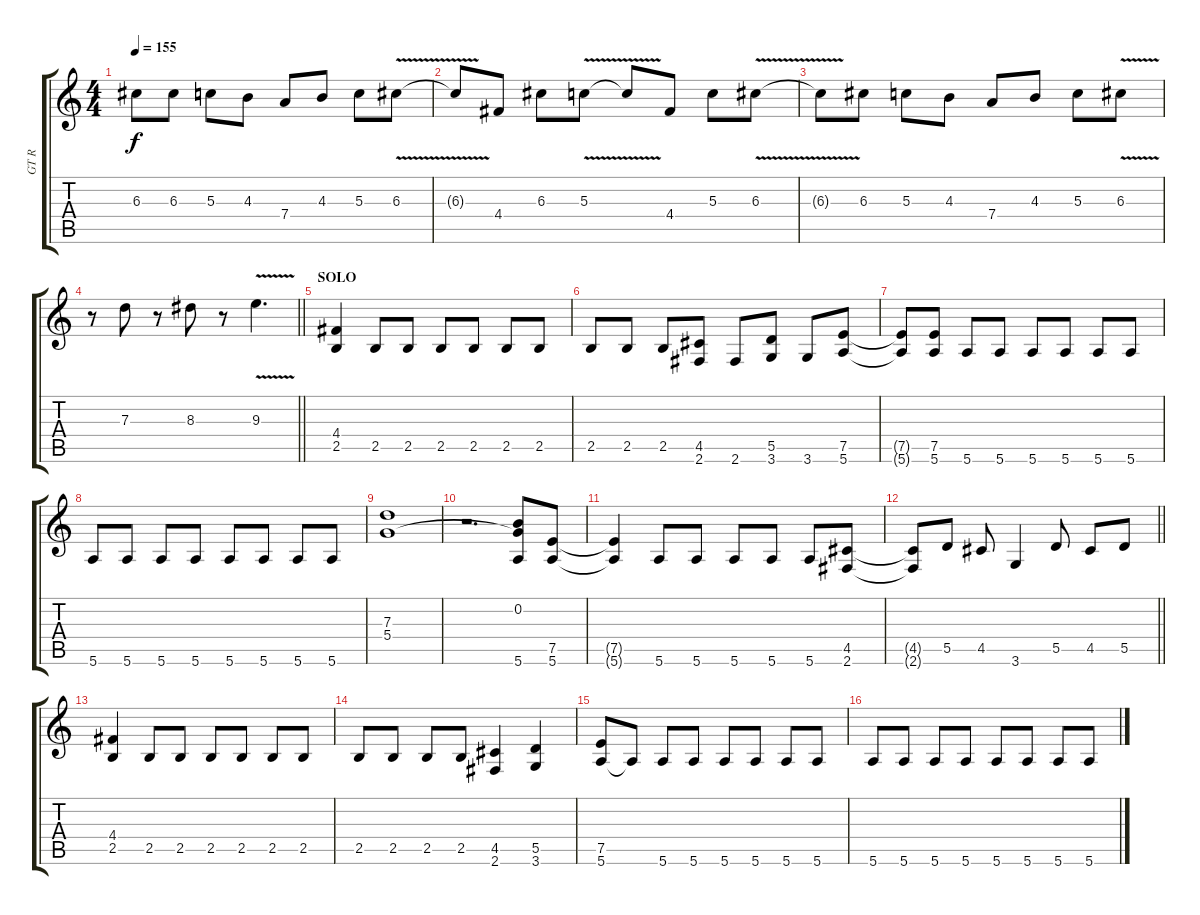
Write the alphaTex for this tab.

\track ("GT R" "GT R") {instrument distortionguitar}
\staff {score tabs}
\tuning (E4 B3 G3 D3 A2 E2) {hide}
\ts (4 4)
\tempo 155
\clef g2
\ks c
6.3{t}.8{dy f} 6.3.8 5.3.8 4.3.8 7.4.8 4.3.8 5.3.8 6.3{v}.8 |
6.3{t}.8 4.4.8 6.3.8 5.3{v}.8 5.3{t}.8 4.4.8 5.3.8 6.3{v}.8 |
6.3{t}.8 6.3.8 5.3.8 4.3.8 7.4.8 4.3.8 5.3.8 6.3{v}.8 |
\barLineRight lightlight
r.8 7.3.8 r.8 8.3.8 r.8 9.3{v}.4{d} |
\section ("" "SOLO")
(4.4 2.5).4 2.5.8 2.5.8 2.5.8 2.5.8 2.5.8 2.5.8 |
2.5.8 2.5.8 2.5.8 (4.5 2.6).8 2.6.8 (5.5 3.6).8 3.6.8 (7.5 5.6).8 |
(7.5{t} 5.6{t}).8 (7.5 5.6).8 5.6.8 5.6.8 5.6.8 5.6.8 5.6.8 5.6.8 |
5.6.8 5.6.8 5.6.8 5.6.8 5.6.8 5.6.8 5.6.8 5.6.8 |
(7.3 5.4).1 |
r.2{d} (0.2 5.4{t} 5.6).8 (7.5 5.6).8 |
(7.5{t} 5.6{t}).4 5.6.8 5.6.8 5.6.8 5.6.8 5.6.8 (4.5 2.6).8 |
\barLineRight lightlight
(4.5{t} 2.6{t}).8 5.5.8 4.5.8 3.6.4 5.5.8 4.5.8 5.5.8 |
(4.4 2.5).4 2.5.8 2.5.8 2.5.8 2.5.8 2.5.8 2.5.8 |
2.5.8 2.5.8 2.5.8 2.5.8 (4.5 2.6).4 (5.5 3.6).4 |
(7.5 5.6).8 5.6{t}.8 5.6.8 5.6.8 5.6.8 5.6.8 5.6.8 5.6.8 |
5.6.8 5.6.8 5.6.8 5.6.8 5.6.8 5.6.8 5.6.8 5.6.8
